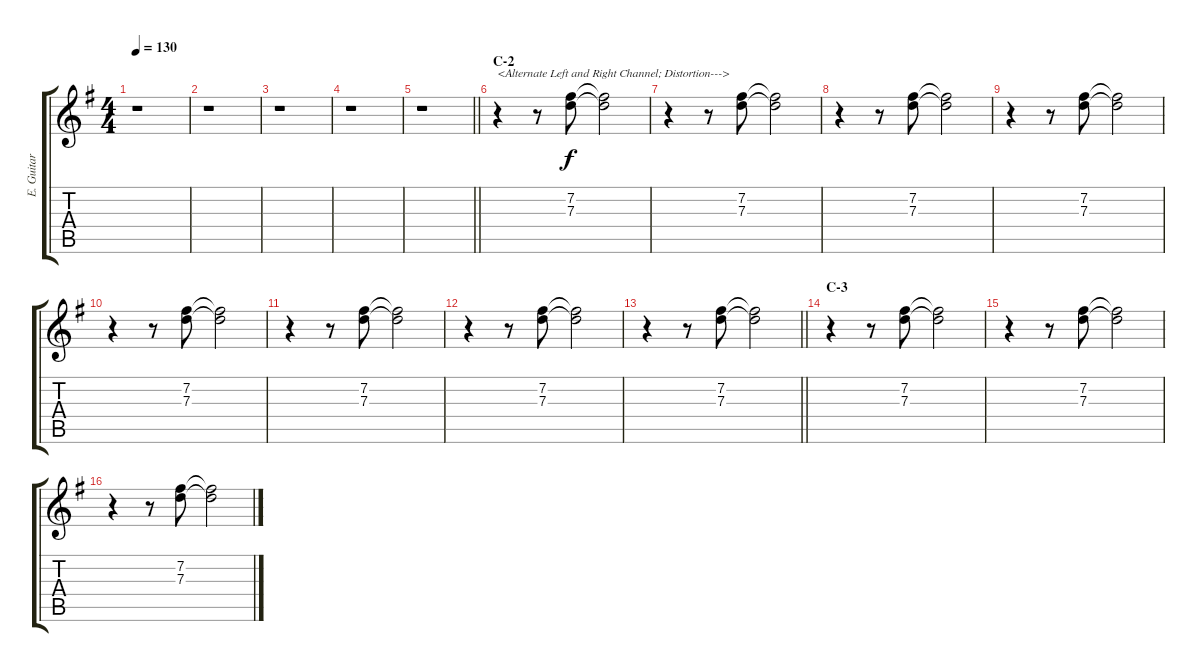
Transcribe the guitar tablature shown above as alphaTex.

\track ("E. Guitar III" "E. Guitar ") {instrument electricguitarclean}
\staff {score tabs}
\tuning (E4 B3 G3 D3 A2 E2) {hide}
\ts (4 4)
\tempo 130
\clef g2
\ks g
r.1{dy f} |
r.1 |
r.1 |
r.1 |
\barLineRight lightlight
r.1 |
\section ("" "C-2")
r.4{txt "<Alternate Left and Right Channel; Distortion--->"} r.8 (7.2 7.3).8{balance 0 instrument overdrivenguitar} (7.2{t} 7.3{t}).2 |
r.4 r.8 (7.2 7.3).8{balance 16} (7.2{t} 7.3{t}).2 |
r.4 r.8 (7.2 7.3).8{balance 0} (7.2{t} 7.3{t}).2 |
r.4 r.8 (7.2 7.3).8{balance 16} (7.2{t} 7.3{t}).2 |
r.4 r.8 (7.2 7.3).8{balance 0} (7.2{t} 7.3{t}).2 |
r.4 r.8 (7.2 7.3).8{balance 16} (7.2{t} 7.3{t}).2 |
r.4 r.8 (7.2 7.3).8{balance 0} (7.2{t} 7.3{t}).2 |
\barLineRight lightlight
r.4 r.8 (7.2 7.3).8{balance 16} (7.2{t} 7.3{t}).2 |
\section ("" "C-3")
r.4 r.8 (7.2 7.3).8{balance 0} (7.2{t} 7.3{t}).2 |
r.4 r.8 (7.2 7.3).8{balance 16} (7.2{t} 7.3{t}).2 |
r.4 r.8 (7.2 7.3).8{balance 0} (7.2{t} 7.3{t}).2
